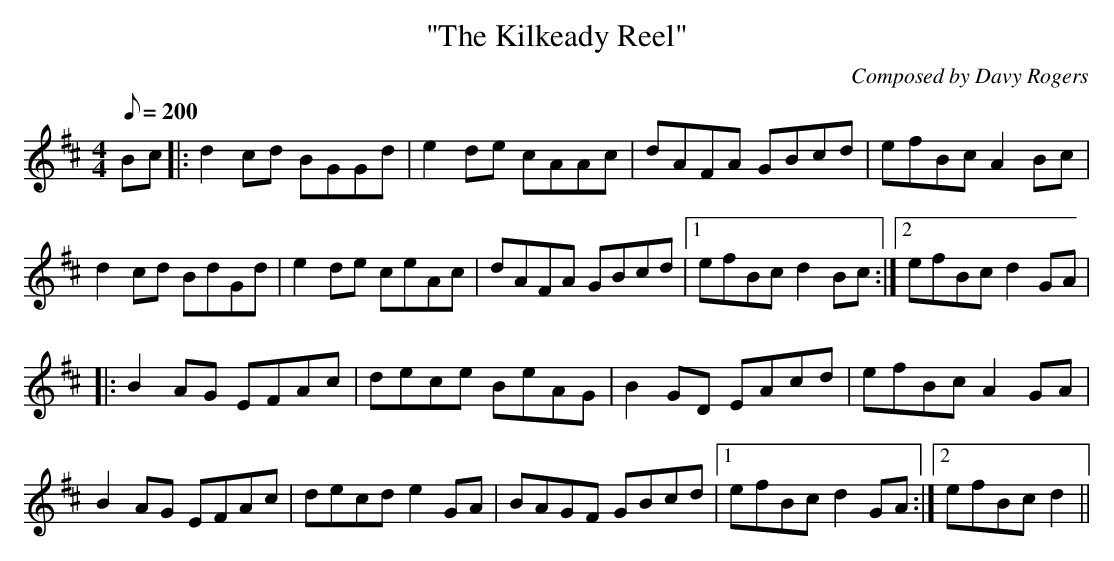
X:1
T:"The Kilkeady Reel"
C:Composed by Davy Rogers
L:1/8
Q:200
K:D
M:4/4
Bc|:d2 cd BGGd|e2 de cAAc|dAFA GBcd|efBc A2 Bc|
d2 cd BdGd|e2 de ceAc|dAFA GBcd|1 efBc d2 Bc:|2 efBc d2 GA|
|:B2 AG EFAc|dece BeAG|B2 GD EAcd|efBc A2 GA|
B2 AG EFAc|decd e2 GA|BAGF GBcd|1 efBc d2 GA:|2 efBc d2||
